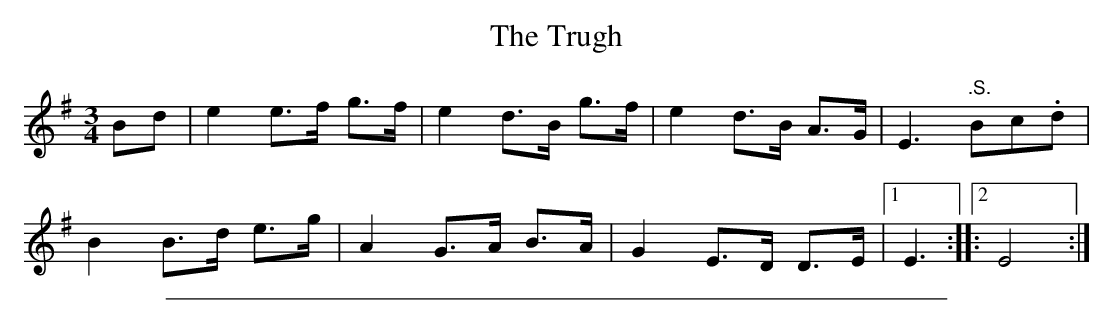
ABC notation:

X:1
T: The Trugh
M: 3/4
L: 1/8
K: Em
Bd | e2 e>f g>f | e2 d>B g>f | e2 d>B A>G | E3 ".S." Bc.d |
B2 B>d e>g | A2 G>A B>A | G2 E>D D>E |1 E3 ::[2 E4 :|
